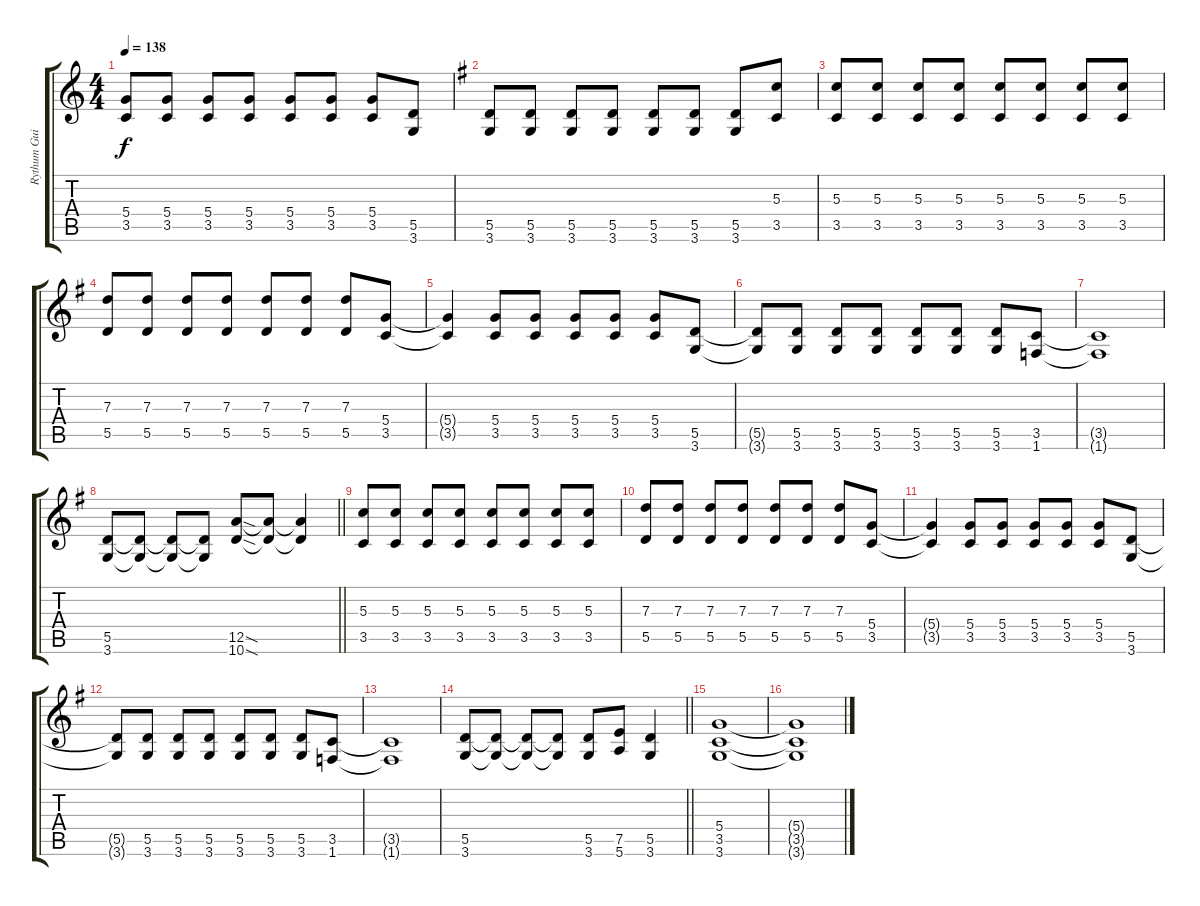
\track ("Rythum Guitar" "Rythum Gui") {instrument distortionguitar}
\staff {score tabs}
\tuning (E4 B3 G3 D3 A2 E2) {hide}
\ts (4 4)
\tempo 138
\clef g2
\ks c
(5.4 3.5).8{dy f} (5.4 3.5).8 (5.4 3.5).8 (5.4 3.5).8 (5.4 3.5).8 (5.4 3.5).8 (5.4 3.5).8 (5.5 3.6).8 |
\ks g
(5.5 3.6).8 (5.5 3.6).8 (5.5 3.6).8 (5.5 3.6).8 (5.5 3.6).8 (5.5 3.6).8 (5.5 3.6).8 (5.3 3.5).8 |
(5.3 3.5).8 (5.3 3.5).8 (5.3 3.5).8 (5.3 3.5).8 (5.3 3.5).8 (5.3 3.5).8 (5.3 3.5).8 (5.3 3.5).8 |
(7.3 5.5).8 (7.3 5.5).8 (7.3 5.5).8 (7.3 5.5).8 (7.3 5.5).8 (7.3 5.5).8 (7.3 5.5).8 (5.4 3.5).8 |
(5.4{t} 3.5{t}).4 (5.4 3.5).8 (5.4 3.5).8 (5.4 3.5).8 (5.4 3.5).8 (5.4 3.5).8 (5.5 3.6).8 |
(5.5{t} 3.6{t}).8 (5.5 3.6).8 (5.5 3.6).8 (5.5 3.6).8 (5.5 3.6).8 (5.5 3.6).8 (5.5 3.6).8 (3.5 1.6).8 |
(3.5{t} 1.6{t}).1 |
\barLineRight lightlight
(5.5 3.6).8 (5.5{t} 3.6{t}).8 (5.5{t} 3.6{t}).8 (5.5{t} 3.6{t}).8 (12.5{sod} 10.6{sod}).8 (12.5{t} 10.6{t}).8 (12.5{t} 10.6{t}).4 |
(5.3 3.5).8 (5.3 3.5).8 (5.3 3.5).8 (5.3 3.5).8 (5.3 3.5).8 (5.3 3.5).8 (5.3 3.5).8 (5.3 3.5).8 |
(7.3 5.5).8 (7.3 5.5).8 (7.3 5.5).8 (7.3 5.5).8 (7.3 5.5).8 (7.3 5.5).8 (7.3 5.5).8 (5.4 3.5).8 |
(5.4{t} 3.5{t}).4 (5.4 3.5).8 (5.4 3.5).8 (5.4 3.5).8 (5.4 3.5).8 (5.4 3.5).8 (5.5 3.6).8 |
(5.5{t} 3.6{t}).8 (5.5 3.6).8 (5.5 3.6).8 (5.5 3.6).8 (5.5 3.6).8 (5.5 3.6).8 (5.5 3.6).8 (3.5 1.6).8 |
(3.5{t} 1.6{t}).1 |
\barLineRight lightlight
(5.5 3.6).8 (5.5{t} 3.6{t}).8 (5.5{t} 3.6{t}).8 (5.5{t} 3.6{t}).8 (5.5 3.6).8 (7.5 5.6).8 (5.5 3.6).4 |
(5.4 3.5 3.6).1 |
(5.4{t} 3.5{t} 3.6{t}).1
